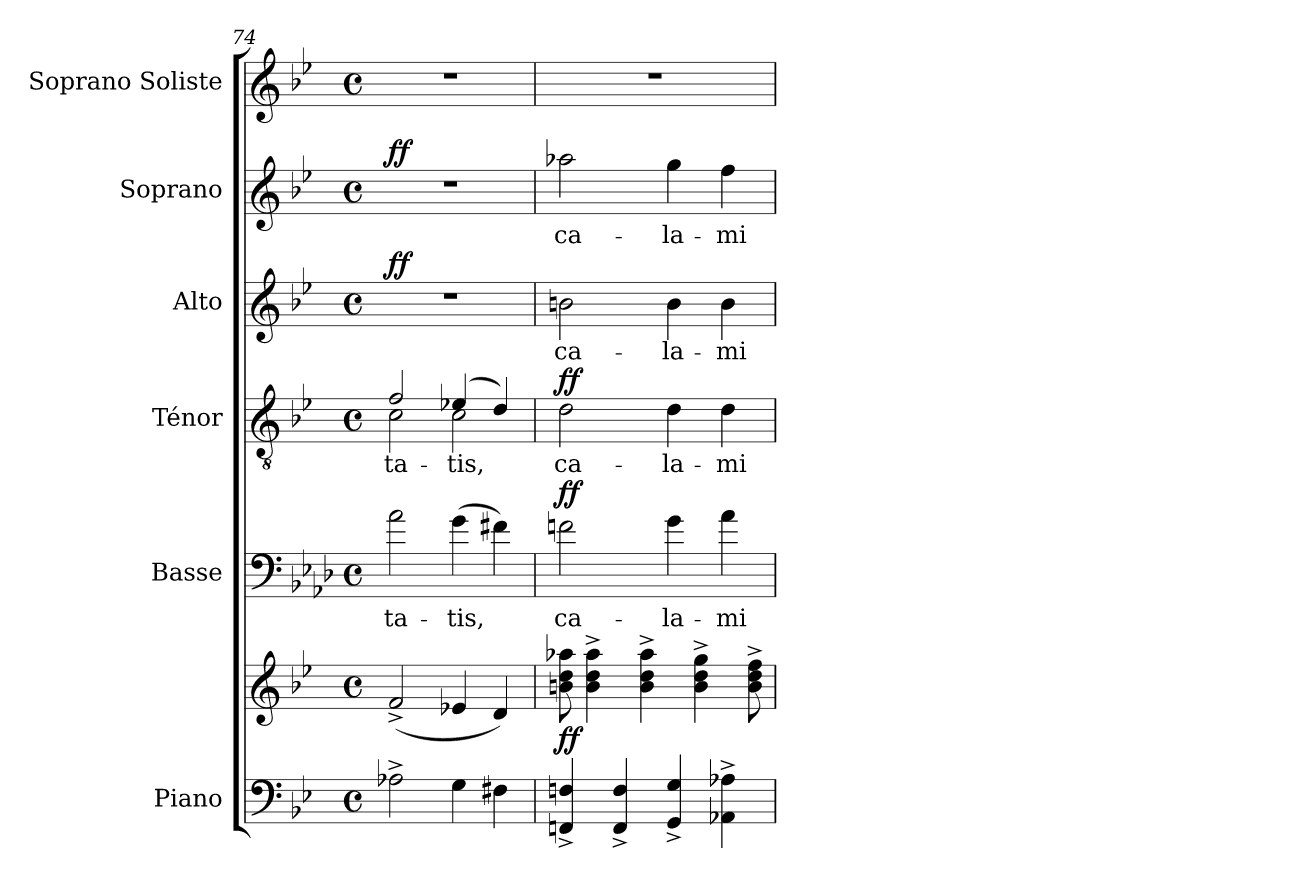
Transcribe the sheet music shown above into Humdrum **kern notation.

**kern	**kern	**dynam	**kern	**text	**dynam	**kern	**text	**dynam	**kern	**text	**dynam	**kern	**text	**dynam	**kern
*part6	*part6	*part6	*part5	*part5	*part5	*part4	*part4	*part4	*part3	*part3	*part3	*part2	*part2	*part2	*part1
*staff7	*staff6	*staff6/7	*staff5	*staff5	*staff5	*staff4	*staff4	*staff4	*staff3	*staff3	*staff3	*staff2	*staff2	*staff2	*staff1
*I"Piano	*	*	*I"Basse	*	*	*I"Ténor	*	*	*I"Alto	*	*	*I"Soprano	*	*	*I"Soprano Soliste
*I'Pno.	*	*	*I'B.	*	*	*I'T.	*	*	*I'A.	*	*	*I'S.	*	*	*
*clefF4	*clefG2	*	*clefF4	*	*	*clefGv2	*	*	*clefG2	*	*	*clefG2	*	*	*clefG2
*	*	*	*ITrd8c14	*	*	*	*	*	*	*	*	*	*	*	*
*k[b-e-]	*k[b-e-]	*	*k[b-e-a-d-]	*	*	*k[b-e-]	*	*	*k[b-e-]	*	*	*k[b-e-]	*	*	*k[b-e-]
*M4/4	*M4/4	*	*M4/4	*	*	*M4/4	*	*	*M4/4	*	*	*M4/4	*	*	*M4/4
*met(c)	*met(c)	*	*met(c)	*	*	*met(c)	*	*	*met(c)	*	*	*met(c)	*	*	*met(c)
=74	=74	=74	=74	=74	=74	=74	=74	=74	=74	=74	=74	=74	=74	=74	=74
*	*	*	*	*	*	*^	*	*	*	*	*	*	*	*	*
!	!	!	!	!	!	!	!	!	!	!	!	!LO:DY:a	!	!	!LO:DY:a	!
2A-X^\	(2f^/	.	2A-i\	-ta-	.	2f/	2c\	-ta-	.	1r	.	ff	1r	.	ff	1r
4G\	4e-X/	.	(4Gi\	-tis,	.	(4e-X/	2c\	-tis,	.	.	.	.	.	.	.	.
4F#X\	4d/)	.	4F#Xi\)	.	.	4d/)	.	.	.	.	.	.	.	.	.	.
*	*	*	*	*	*	*v	*v	*	*	*	*	*	*	*	*	*
=75	=75	=75	=75	=75	=75	=75	=75	=75	=75	=75	=75	=75	=75	=75	=75
!	!	!LO:DY:a=2	!	!	!LO:DY:a	!	!	!LO:DY:a	!	!	!	!	!	!	!
4FFn/^ 4Fn/^	8bn\ 8dd\ 8aa-X\	ff	2Fni\	ca-	ff	2d\	ca-	ff	2bn\	ca-	.	2aa-X\	ca-	.	1r
.	4b\^ 4dd\^ 4aa-\^	.	.	.	.	.	.	.	.	.	.	.	.	.	.
4FF/^ 4F/^	.	.	.	.	.	.	.	.	.	.	.	.	.	.	.
.	4b\^ 4dd\^ 4aa-\^	.	.	.	.	.	.	.	.	.	.	.	.	.	.
4GG/^ 4G/^	.	.	4Gi\	-la-	.	4d\	-la-	.	4b\	-la-	.	4gg\	-la-	.	.
.	4b\^ 4dd\^ 4gg\^	.	.	.	.	.	.	.	.	.	.	.	.	.	.
4AA-X\^ 4A-X\^	.	.	4A-i\	-mi-	.	4d\	-mi-	.	4b\	-mi-	.	4ff\	-mi-	.	.
.	8b\^ 8dd\^ 8ff\^	.	.	.	.	.	.	.	.	.	.	.	.	.	.
=	=	=	=	=	=	=	=	=	=	=	=	=	=	=	=
*-	*-	*-	*-	*-	*-	*-	*-	*-	*-	*-	*-	*-	*-	*-	*-
